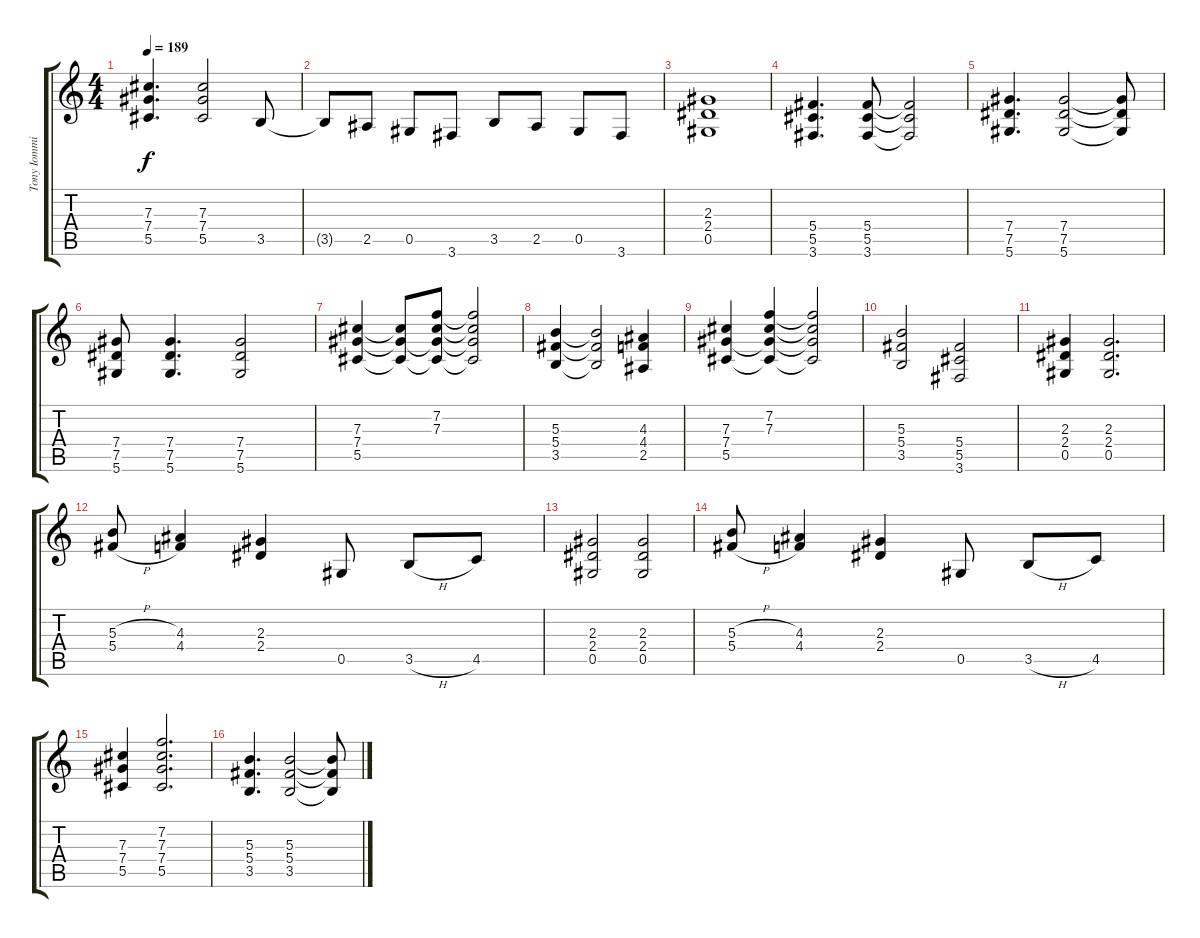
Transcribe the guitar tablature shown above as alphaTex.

\track ("Tony Iommi (Rh. 2)" "Tony Iommi") {instrument overdrivenguitar}
\staff {score tabs}
\tuning (Eb4 Bb3 Gb3 Db3 Ab2 Eb2) {hide}
\ts (4 4)
\tempo 189
\clef g2
\ks c
(7.3 7.4 5.5).4{d dy f} (7.3 7.4 5.5).2 3.5.8 |
3.5{t}.8 2.5.8 0.5.8 3.6.8 3.5.8 2.5.8 0.5.8 3.6.8 |
(2.3 2.4 0.5).1 |
(5.4 5.5 3.6).4{d} (5.4 5.5 3.6).8 (5.4{t} 5.5{t} 3.6{t}).2 |
(7.4 7.5 5.6).4{d} (7.4 7.5 5.6).2 (7.4{t} 7.5{t} 5.6{t}).8 |
(7.4 7.5 5.6).8 (7.4 7.5 5.6).4{d} (7.4 7.5 5.6).2 |
(7.3 7.4 5.5).4 (7.3{t} 7.4{t} 5.5{t}).8 (7.2 7.3 7.4{t} 5.5{t}).8 (7.2{t} 7.3{t} 7.4{t} 5.5{t}).2 |
(5.3 5.4 3.5).4 (5.3{t} 5.4{t} 3.5{t}).2 (4.3 4.4 2.5).4 |
(7.3 7.4 5.5).4 (7.2 7.3 7.4{t} 5.5{t}).4 (7.2{t} 7.3{t} 7.4{t} 5.5{t}).2 |
(5.3 5.4 3.5).2 (5.4 5.5 3.6).2 |
(2.3 2.4 0.5).4 (2.3 2.4 0.5).2{d} |
(5.3{h} 5.4{h}).8 (4.3 4.4).4 (2.3 2.4).4 0.5.8 3.5{h}.8 4.5.8 |
(2.3 2.4 0.5).2 (2.3 2.4 0.5).2 |
(5.3{h} 5.4{h}).8 (4.3 4.4).4 (2.3 2.4).4 0.5.8 3.5{h}.8 4.5.8 |
(7.3 7.4 5.5).4 (7.2 7.3 7.4 5.5).2{d} |
(5.3 5.4 3.5).4{d} (5.3 5.4 3.5).2 (5.3{t} 5.4{t} 3.5{t}).8
